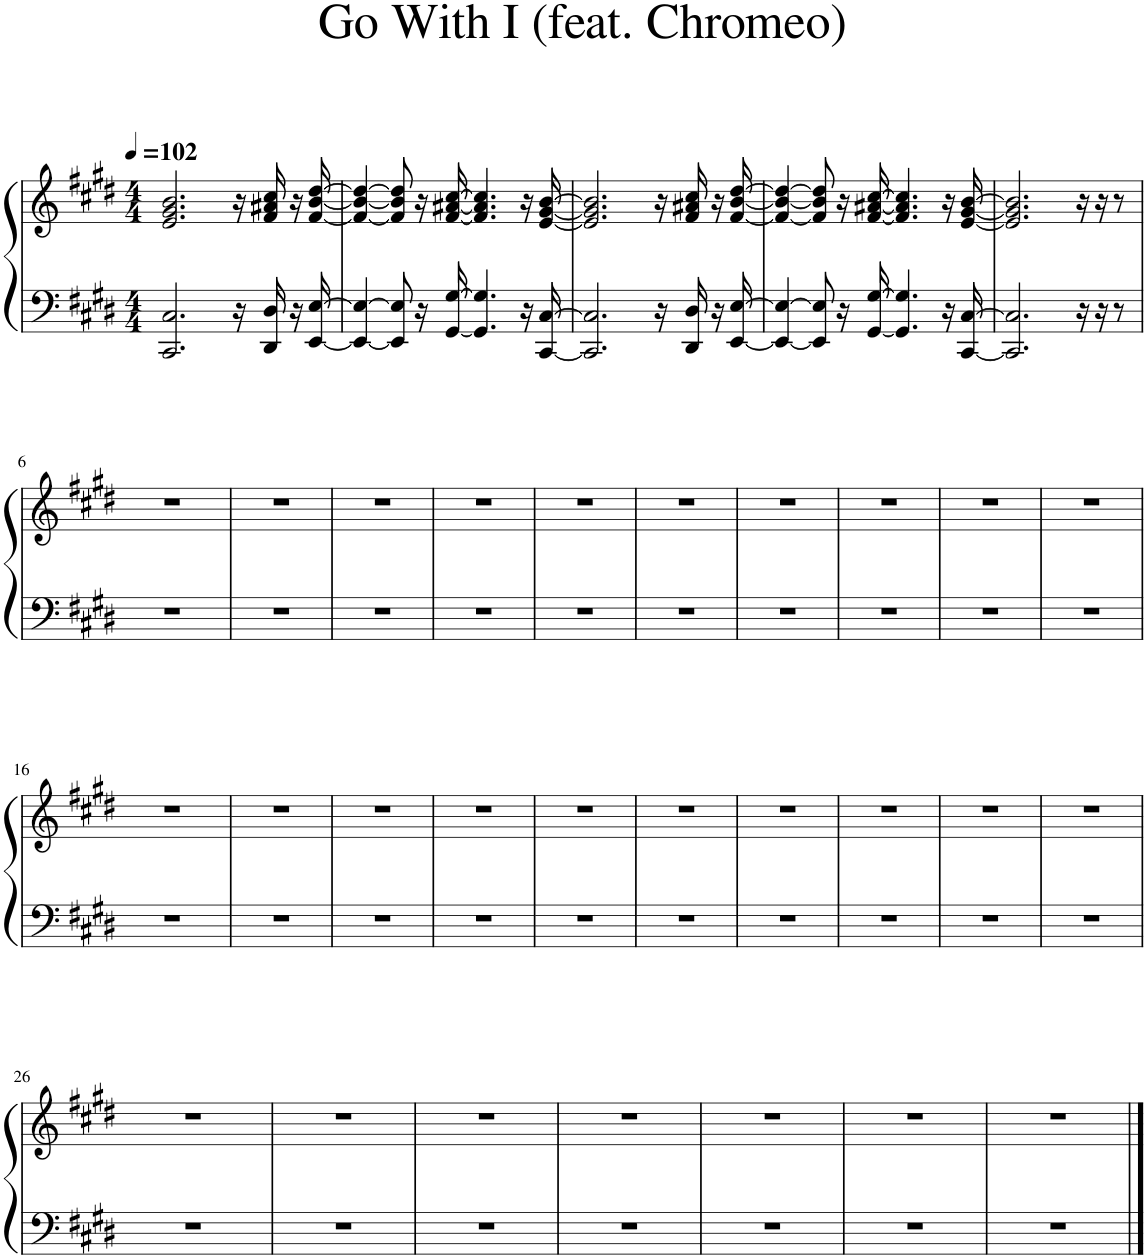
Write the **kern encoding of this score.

**kern	**kern
*part1	*part1
*staff2	*staff1
*I"Piano	*
*I'Pno.	*
*clefF4	*clefG2
*k[f#c#g#d#]	*k[f#c#g#d#]
*M4/4	*M4/4
*MM102	*MM102
=1	=1
2.CC#/ 2.C#/	2.e/ 2.g#/ 2.b/
16r	16r
16DD#/ 16D#/	16f#/ 16a#X/ 16cc#/
16r	16r
[16EE/ [16E/	[16f#/ [16b/ [16dd#/
=2	=2
4EE/_ 4E/_	4f#/_ 4b/_ 4dd#/_
8EE/] 8E/]	8f#/] 8b/] 8dd#/]
16r	16r
[16GG#/ [16G#/	[16f#/ [16a#X/ [16cc#/
4.GG#/] 4.G#/]	4.f#/] 4.a#/] 4.cc#/]
16r	16r
[16CC#/ [16C#/	[16e/ [16g#/ [16b/
=3	=3
2.CC#/] 2.C#/]	2.e/] 2.g#/] 2.b/]
16r	16r
16DD#/ 16D#/	16f#/ 16a#X/ 16cc#/
16r	16r
[16EE/ [16E/	[16f#/ [16b/ [16dd#/
=4	=4
4EE/_ 4E/_	4f#/_ 4b/_ 4dd#/_
8EE/] 8E/]	8f#/] 8b/] 8dd#/]
16r	16r
[16GG#/ [16G#/	[16f#/ [16a#X/ [16cc#/
4.GG#/] 4.G#/]	4.f#/] 4.a#/] 4.cc#/]
16r	16r
[16CC#/ [16C#/	[16e/ [16g#/ [16b/
=5	=5
2.CC#/] 2.C#/]	2.e/] 2.g#/] 2.b/]
16r	16r
16r	16r
8r	8r
!!LO:LB:g=z
=6	=6
1r	1r
=7	=7
1r	1r
=8	=8
1r	1r
=9	=9
1r	1r
=10	=10
1r	1r
=11	=11
1r	1r
=12	=12
1r	1r
=13	=13
1r	1r
=14	=14
1r	1r
=15	=15
1r	1r
!!LO:LB:g=z
=16	=16
1r	1r
=17	=17
1r	1r
=18	=18
1r	1r
=19	=19
1r	1r
=20	=20
1r	1r
=21	=21
1r	1r
=22	=22
1r	1r
=23	=23
1r	1r
=24	=24
1r	1r
=25	=25
1r	1r
!!LO:LB:g=z
=26	=26
1r	1r
=27	=27
1r	1r
=28	=28
1r	1r
=29	=29
1r	1r
=30	=30
1r	1r
=31	=31
1r	1r
=32	=32
1r	1r
==	==
*-	*-
